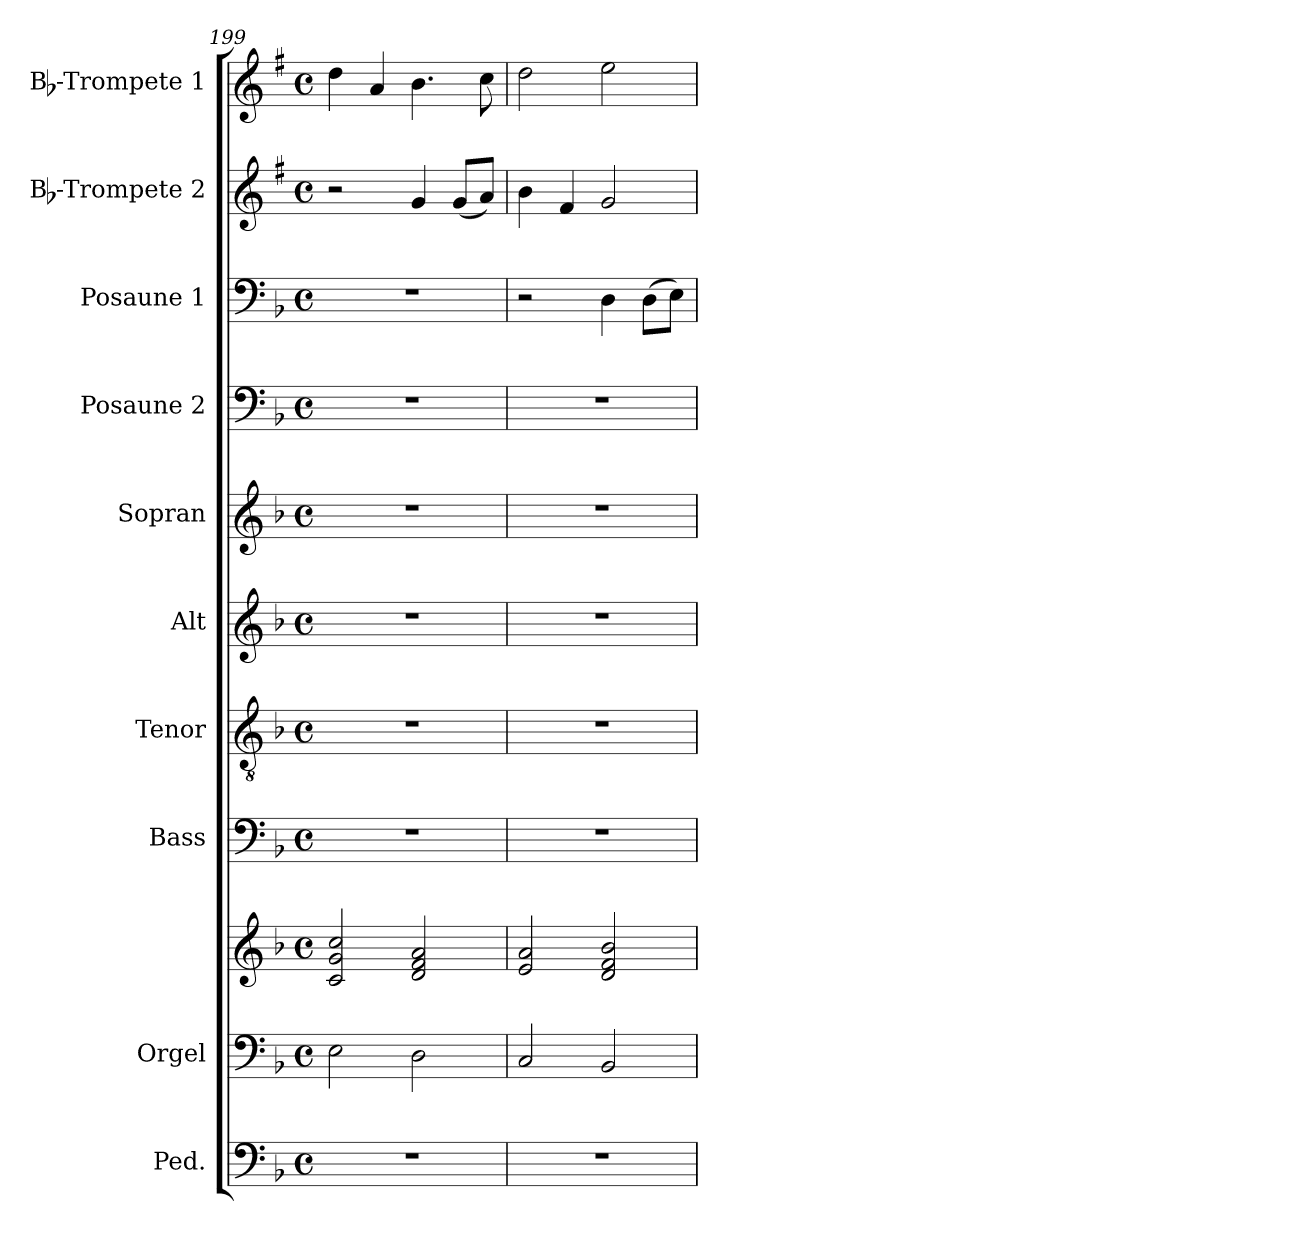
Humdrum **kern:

**kern	**kern	**kern	**kern	**kern	**kern	**kern	**kern	**kern	**kern	**kern
*part10	*part9	*part9	*part8	*part7	*part6	*part5	*part4	*part3	*part2	*part1
*staff11	*staff10	*staff9	*staff8	*staff7	*staff6	*staff5	*staff4	*staff3	*staff2	*staff1
*I"Ped.	*I"Orgel	*	*I"Bass	*I"Tenor	*I"Alt	*I"Sopran	*I"Posaune 2	*I"Posaune 1	*I"Bb-Trompete 2	*I"Bb-Trompete 1
*	*I'Org.	*	*I'B.	*I'T.	*I'A.	*I'S.	*I'Pos. 2	*I'Pos. 1	*I'Bb Trp. 2	*I'Bb Trp. 1
*clefF4	*clefF4	*clefG2	*clefF4	*clefGv2	*clefG2	*clefG2	*clefF4	*clefF4	*clefG2	*clefG2
*ITrd7c12	*	*	*	*	*	*	*	*	*ITrd1c2	*ITrd1c2
*k[b-]	*k[b-]	*k[b-]	*k[b-]	*k[b-]	*k[b-]	*k[b-]	*k[b-]	*k[b-]	*k[b-]	*k[b-]
*F:	*F:	*F:	*F:	*F:	*F:	*F:	*F:	*F:	*F:	*F:
*M4/4	*M4/4	*M4/4	*M4/4	*M4/4	*M4/4	*M4/4	*M4/4	*M4/4	*M4/4	*M4/4
*met(c)	*met(c)	*met(c)	*met(c)	*met(c)	*met(c)	*met(c)	*met(c)	*met(c)	*met(c)	*met(c)
=199	=199	=199	=199	=199	=199	=199	=199	=199	=199	=199
1r	2E\	2c/ 2g/ 2cc/	1r	1r	1r	1r	1r	1r	2r	4cc\
.	.	.	.	.	.	.	.	.	.	4g/
.	2D\	2d/ 2f/ 2a/	.	.	.	.	.	.	4f/	4.a\
.	.	.	.	.	.	.	.	.	(<8f/L	.
.	.	.	.	.	.	.	.	.	8g/J)	8b-\
!!LO:PB:g=z
=200	=200	=200	=200	=200	=200	=200	=200	=200	=200	=200
1r	2C/	2e/ 2a/	1r	1r	1r	1r	1r	2r	4a\	2cc\
.	.	.	.	.	.	.	.	.	4e/	.
.	2BB-/	2d/ 2f/ 2b-/	.	.	.	.	.	4D\	2f/	2dd\
.	.	.	.	.	.	.	.	(>8D\L	.	.
.	.	.	.	.	.	.	.	8E\J)	.	.
=	=	=	=	=	=	=	=	=	=	=
*-	*-	*-	*-	*-	*-	*-	*-	*-	*-	*-
